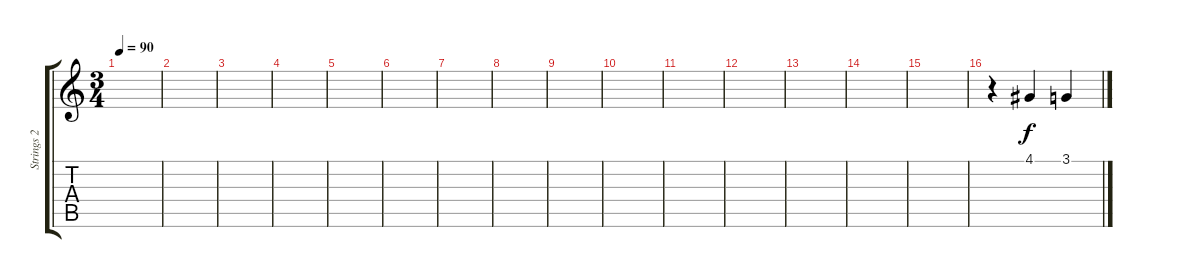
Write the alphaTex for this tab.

\track ("Strings 2" "Strings 2") {instrument stringensemble1}
\staff {score tabs}
\tuning (E4 B3 G3 D3 A2 E2) {hide}
\ts (3 4)
\tempo 90
\clef g2
\ks c
|
|
|
|
|
|
|
|
|
|
|
|
|
|
|
r.4 4.1.4 3.1.4
